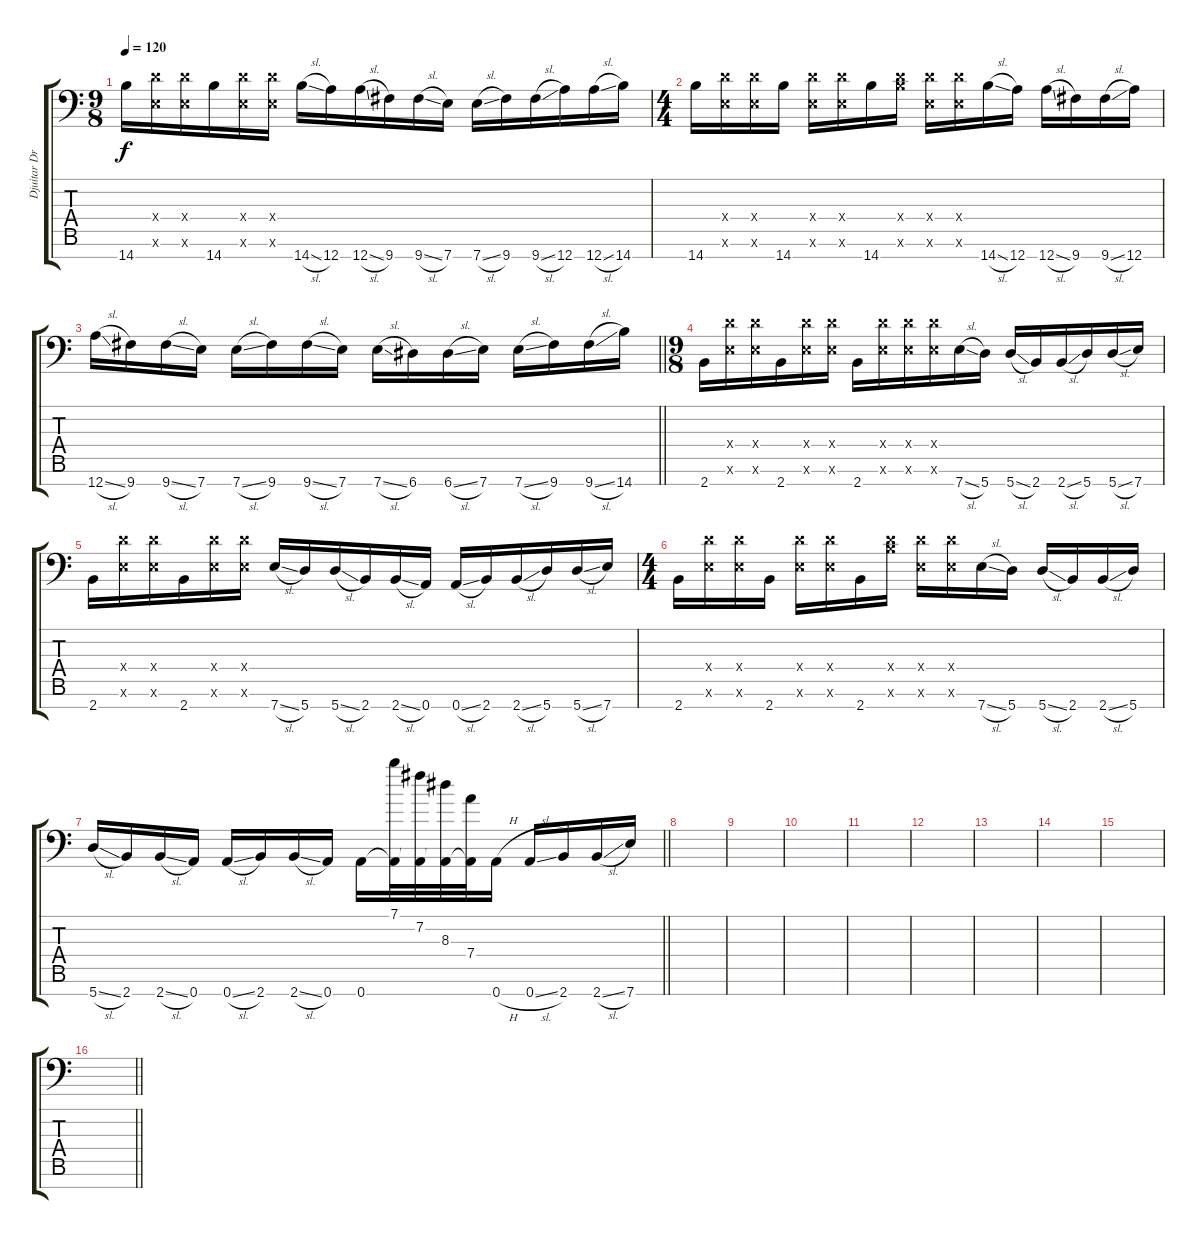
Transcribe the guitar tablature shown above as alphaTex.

\track ("Djuitar Dropped A" "Djuitar Dr") {instrument distortionguitar}
\staff {score tabs}
\tuning (E4 B3 G3 D3 A2 E2 A1) {hide}
\ts (9 8)
\tempo 120
\clef f4
\ks c
14.7.16{dy f} (0.4{x} 0.6{x}).16 (0.4{x} 0.6{x}).16 14.7.16 (0.4{x} 0.6{x}).16 (0.4{x} 0.6{x}).16 14.7{sl}.16 12.7.16 12.7{sl}.16 9.7.16 9.7{sl}.16 7.7.16 7.7{sl}.16 9.7.16 9.7{sl}.16 12.7.16 12.7{sl}.16 14.7.16 |
\ts (4 4)
14.7.16 (0.4{x} 0.6{x}).16 (0.4{x} 0.6{x}).16 14.7.16 (0.4{x} 0.6{x}).16 (0.4{x} 0.6{x}).16 14.7.16 (0.4{x} 7.6{x}).16 (0.4{x} 0.6{x}).16 (0.4{x} 0.6{x}).16 14.7{sl}.16 12.7.16 12.7{sl}.16 9.7.16 9.7{sl}.16 12.7.16 |
\barLineRight lightlight
12.7{sl}.16 9.7.16 9.7{sl}.16 7.7.16 7.7{sl}.16 9.7.16 9.7{sl}.16 7.7.16 7.7{sl}.16 6.7.16 6.7{sl}.16 7.7.16 7.7{sl}.16 9.7.16 9.7{sl}.16 14.7.16 |
\ts (9 8)
2.7.16{balance 8} (0.4{x} 0.6{x}).16 (0.4{x} 0.6{x}).16 2.7.16 (0.4{x} 0.6{x}).16 (0.4{x} 0.6{x}).16 2.7.16 (0.4{x} 0.6{x}).16 (0.4{x} 0.6{x}).16 (0.4{x} 0.6{x}).16 7.7{sl}.16 5.7.16 5.7{sl}.16 2.7.16 2.7{sl}.16 5.7.16 5.7{sl}.16 7.7.16 |
2.7.16 (0.4{x} 0.6{x}).16 (0.4{x} 0.6{x}).16 2.7.16 (0.4{x} 0.6{x}).16 (0.4{x} 0.6{x}).16 7.7{sl}.16 5.7.16 5.7{sl}.16 2.7.16 2.7{sl}.16 0.7.16 0.7{sl}.16 2.7.16 2.7{sl}.16 5.7.16 5.7{sl}.16 7.7.16 |
\ts (4 4)
2.7.16 (0.4{x} 0.6{x}).16 (0.4{x} 0.6{x}).16 2.7.16 (0.4{x} 0.6{x}).16 (0.4{x} 0.6{x}).16 2.7.16 (0.4{x} 7.6{x}).16 (0.4{x} 0.6{x}).16 (0.4{x} 0.6{x}).16 7.7{sl}.16 5.7.16 5.7{sl}.16 2.7.16 2.7{sl}.16 5.7.16 |
\barLineRight lightlight
5.7{sl}.16 2.7.16 2.7{sl}.16 0.7.16 0.7{sl}.16 2.7.16 2.7{sl}.16 0.7.16 0.7.16 (7.1 0.7{t}).32 (7.2 0.7{t}).32 (8.3 0.7{t}).32 (7.4 0.7{t}).32 0.7{h}.16 0.7{sl}.16 2.7.16 2.7{sl}.16 7.7.16 |
|
|
|
|
|
|
|
|
\barLineRight lightlight
